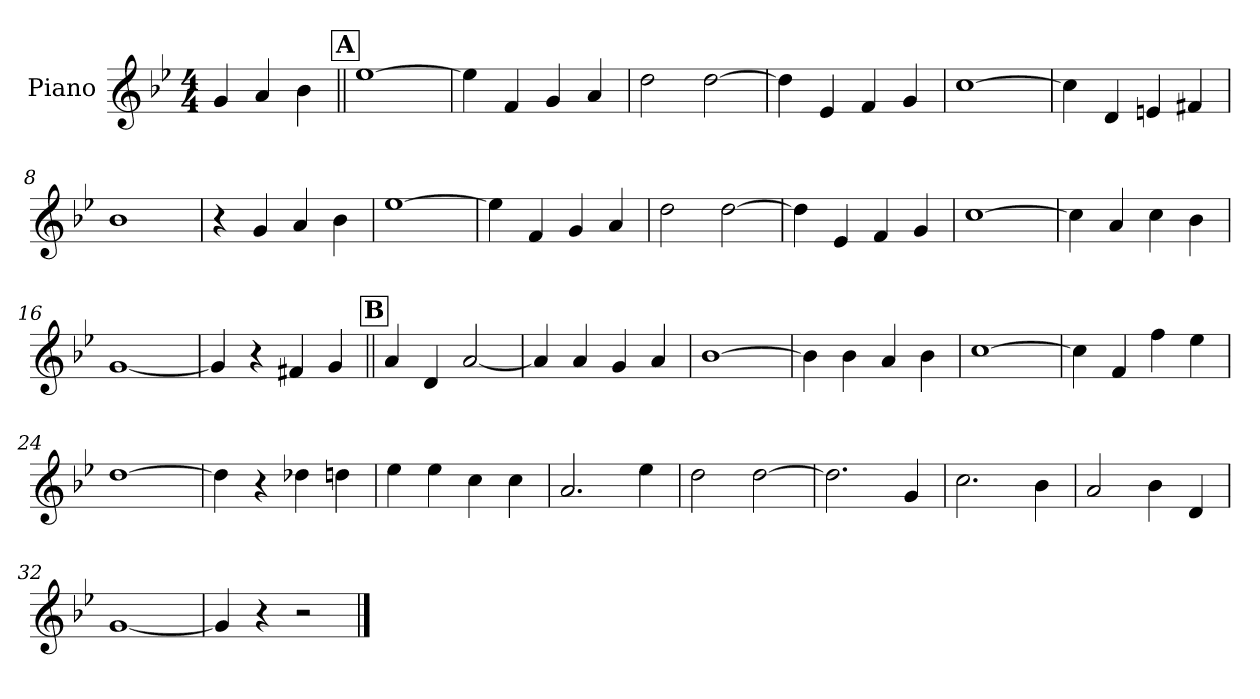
**kern
*part1
*staff1
*I"Piano
*I'Pno
*clefG2
*k[b-e-]
*B-:
*M4/4
=1
4g/
4a/
4b-\
!!LO:REH:place=s1:b:fs=14:t=A
=2||
[1ee-
=3
4ee-\]
4f/
4g/
4a/
=4
2dd\
[2dd\
=5
4dd\]
4e-/
4f/
4g/
!!LO:LB:g=z
=6
[1cc
=7
4cc\]
4d/
4en/
4f#X/
=8
1b-
=9
4r
4g/
4a/
4b-\
!!LO:LB:g=z
=10
[1ee-
=11
4ee-\]
4f/
4g/
4a/
=12
2dd\
[2dd\
=13
4dd\]
4e-/
4f/
4g/
!!LO:LB:g=z
=14
[1cc
=15
4cc\]
4a/
4cc\
4b-\
=16
[1g
=17
4g/]
4r
4f#X/
4g/
!!LO:LB:g=z
!!LO:REH:place=s1:b:fs=14:t=B
=18||
4a/
4d/
[2a/
=19
4a/]
4a/
4g/
4a/
=20
[1b-
=21
4b-\]
4b-\
4a/
4b-\
!!LO:LB:g=z
=22
[1cc
=23
4cc\]
4f/
4ff\
4ee-\
=24
[1dd
=25
4dd\]
4r
4dd-X\
4ddn\
!!LO:LB:g=z
=26
4ee-\
4ee-\
4cc\
4cc\
=27
2.a/
4ee-\
=28
2dd\
[2dd\
=29
2.dd\]
4g/
!!LO:LB:g=z
=30
2.cc\
4b-\
=31
2a/
4b-\
4d/
=32
[1g
=33
4g/]
4r
2r
==
*-
